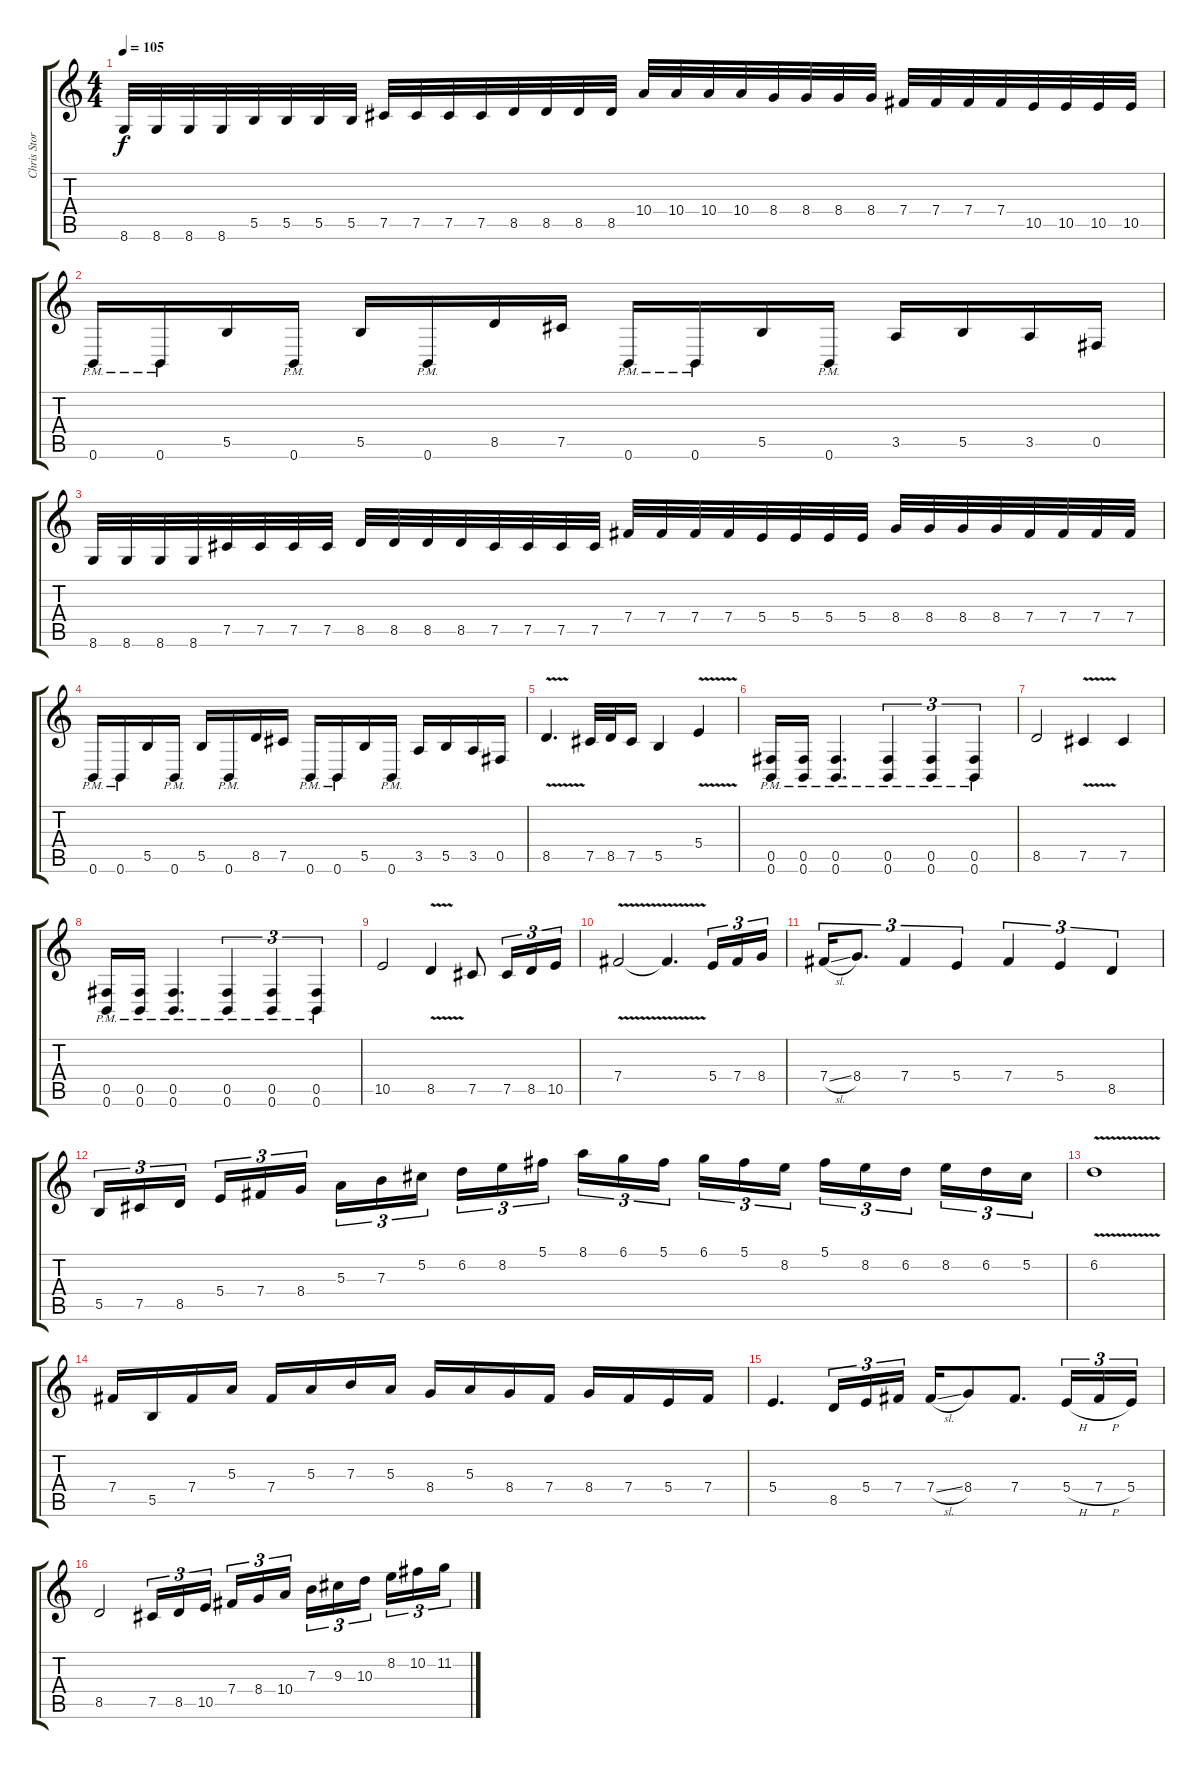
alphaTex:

\track ("Chris Storey (Guitar)" "Chris Stor") {instrument distortionguitar}
\staff {score tabs}
\tuning (Db4 Ab3 E3 B2 Gb2 B1) {hide}
\ts (4 4)
\tempo 105
\clef g2
\ks c
8.6.32{dy f} 8.6.32 8.6.32 8.6.32 5.5.32 5.5.32 5.5.32 5.5.32 7.5.32 7.5.32 7.5.32 7.5.32 8.5.32 8.5.32 8.5.32 8.5.32 10.4.32 10.4.32 10.4.32 10.4.32 8.4.32 8.4.32 8.4.32 8.4.32 7.4.32 7.4.32 7.4.32 7.4.32 10.5.32 10.5.32 10.5.32 10.5.32 |
0.6{pm}.16 0.6{pm}.16 5.5.16 0.6{pm}.16 5.5.16 0.6{pm}.16 8.5.16 7.5.16 0.6{pm}.16 0.6{pm}.16 5.5.16 0.6{pm}.16 3.5.16 5.5.16 3.5.16 0.5.16 |
8.6.32 8.6.32 8.6.32 8.6.32 7.5.32 7.5.32 7.5.32 7.5.32 8.5.32 8.5.32 8.5.32 8.5.32 7.5.32 7.5.32 7.5.32 7.5.32 7.4.32 7.4.32 7.4.32 7.4.32 5.4.32 5.4.32 5.4.32 5.4.32 8.4.32 8.4.32 8.4.32 8.4.32 7.4.32 7.4.32 7.4.32 7.4.32 |
0.6{pm}.16 0.6{pm}.16 5.5.16 0.6{pm}.16 5.5.16 0.6{pm}.16 8.5.16 7.5.16 0.6{pm}.16 0.6{pm}.16 5.5.16 0.6{pm}.16 3.5.16 5.5.16 3.5.16 0.5.16 |
8.5{v}.4{d} 7.5.32 8.5.32 7.5.16 5.5.4 5.4{v}.4 |
(0.5{pm} 0.6{pm}).16 (0.5{pm} 0.6{pm}).16 (0.5{pm} 0.6{pm}).4{d} (0.5{pm} 0.6{pm}).4{tu (3 2)} (0.5{pm} 0.6{pm}).4{tu (3 2)} (0.5{pm} 0.6{pm}).4{tu (3 2)} |
8.5.2 7.5{v}.4 7.5.4 |
(0.5{pm} 0.6{pm}).16 (0.5{pm} 0.6{pm}).16 (0.5{pm} 0.6{pm}).4{d} (0.5{pm} 0.6{pm}).4{tu (3 2)} (0.5{pm} 0.6{pm}).4{tu (3 2)} (0.5{pm} 0.6{pm}).4{tu (3 2)} |
10.5.2 8.5{v}.4 7.5.8 7.5.16{tu (3 2)} 8.5.16{tu (3 2)} 10.5.16{tu (3 2)} |
7.4{v}.2 7.4{t}.4{d} 5.4.16{tu (3 2)} 7.4.16{tu (3 2)} 8.4.16{tu (3 2)} |
7.4{sl}.16{tu (3 2)} 8.4.8{d tu (3 2)} 7.4.4{tu (3 2)} 5.4.4{tu (3 2)} 7.4.4{tu (3 2)} 5.4.4{tu (3 2)} 8.5.4{tu (3 2)} |
5.5.16{tu (3 2)} 7.5.16{tu (3 2)} 8.5.16{tu (3 2) beam splitsecondary} 5.4.16{tu (3 2)} 7.4.16{tu (3 2)} 8.4.16{tu (3 2)} 5.3.16{tu (3 2)} 7.3.16{tu (3 2)} 5.2.16{tu (3 2) beam splitsecondary} 6.2.16{tu (3 2)} 8.2.16{tu (3 2)} 5.1.16{tu (3 2)} 8.1.16{tu (3 2)} 6.1.16{tu (3 2)} 5.1.16{tu (3 2) beam splitsecondary} 6.1.16{tu (3 2)} 5.1.16{tu (3 2)} 8.2.16{tu (3 2)} 5.1.16{tu (3 2)} 8.2.16{tu (3 2)} 6.2.16{tu (3 2) beam splitsecondary} 8.2.16{tu (3 2)} 6.2.16{tu (3 2)} 5.2.16{tu (3 2)} |
6.2{v}.1 |
7.4.16 5.5.16 7.4.16 5.3.16 7.4.16 5.3.16 7.3.16 5.3.16 8.4.16 5.3.16 8.4.16 7.4.16 8.4.16 7.4.16 5.4.16 7.4.16 |
5.4.4{d} 8.5.16{tu (3 2)} 5.4.16{tu (3 2)} 7.4.16{tu (3 2)} 7.4{sl}.16 8.4.8 7.4.8{d} 5.4{h}.16{tu (3 2)} 7.4{h}.16{tu (3 2)} 5.4.16{tu (3 2)} |
8.5.2 7.5.16{tu (3 2)} 8.5.16{tu (3 2)} 10.5.16{tu (3 2) beam splitsecondary} 7.4.16{tu (3 2)} 8.4.16{tu (3 2)} 10.4.16{tu (3 2)} 7.3.16{tu (3 2)} 9.3.16{tu (3 2)} 10.3.16{tu (3 2) beam splitsecondary} 8.2.16{tu (3 2)} 10.2.16{tu (3 2)} 11.2.16{tu (3 2)}
